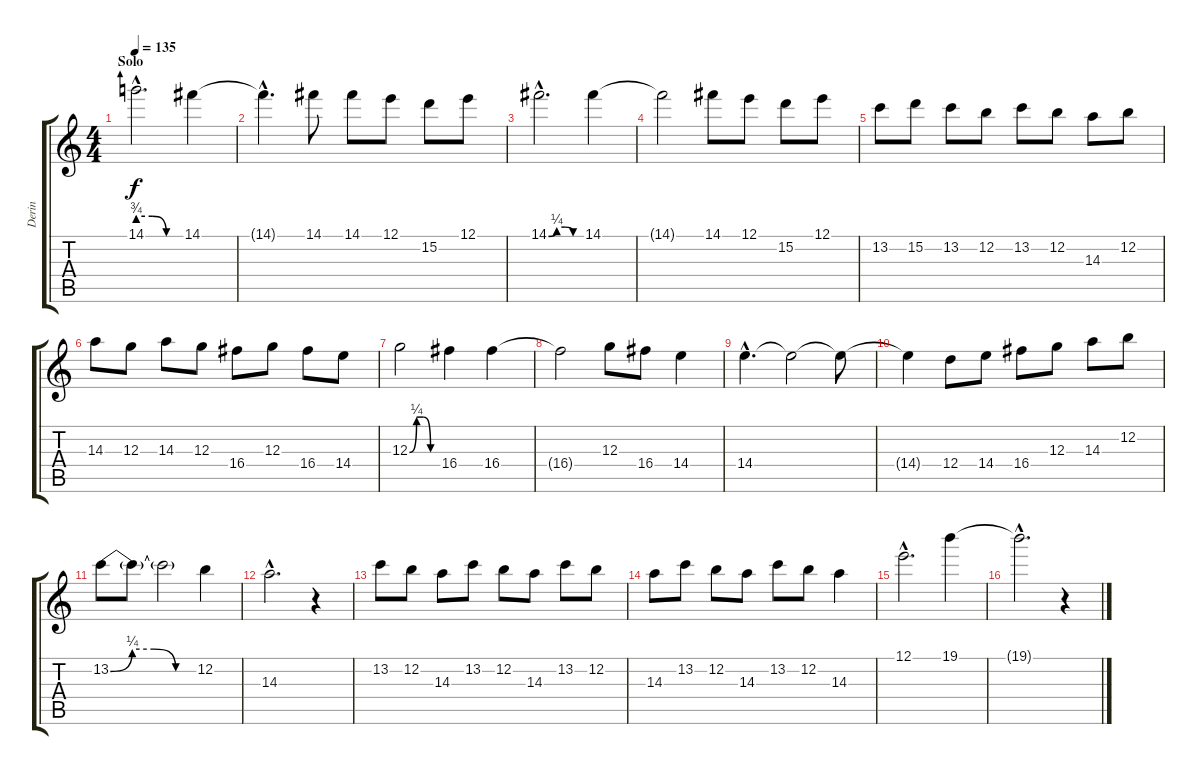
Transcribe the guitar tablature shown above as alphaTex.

\track ("Derin" "Derin") {instrument electricguitarjazz}
\staff {score tabs}
\tuning (E4 B3 G3 D3 A2 E2) {hide}
\ts (4 4)
\section ("" "Solo")
\tempo 135
\clef g2
\ks c
14.1{be (custom 0 3 20 3 40 0 60 0) hac}.2{d dy f volume 16 instrument distortionguitar} 14.1.4 |
14.1{hac t}.4{d} 14.1.8 14.1.8 12.1.8 15.2.8 12.1.8 |
14.1{be (custom 0 0 15 1 30 1 45 0 60 0) hac}.2{d} 14.1.4 |
14.1{t}.2 14.1.8 12.1.8 15.2.8 12.1.8 |
13.2.8 15.2.8 13.2.8 12.2.8 13.2.8 12.2.8 14.3.8 12.2.8 |
14.3.8 12.3.8 14.3.8 12.3.8 16.4.8 12.3.8 16.4.8 14.4.8 |
12.3{be (custom 0 0 15 1 30 1 45 0 60 0)}.2 16.4.4 16.4.4 |
16.4{t}.2 12.3.8 16.4.8 14.4.4 |
14.4{hac}.4{d} 14.4{t}.2 14.4{t}.8 |
14.4{t}.4 12.4.8 14.4.8 16.4.8 12.3.8 14.3.8 12.2.8 |
13.2{be (custom 0 0 15 1 30 1 45 0 60 0)}.8 13.2{t}.8 13.2{t}.2 12.2.4 |
14.3{hac}.2{d} r.4 |
13.2.8 12.2.8 14.3.8 13.2.8 12.2.8 14.3.8 13.2.8 12.2.8 |
14.3.8 13.2.8 12.2.8 14.3.8 13.2.8 12.2.8 14.3.4 |
12.1{hac}.2{d} 19.1.4 |
19.1{hac t}.2{d} r.4
